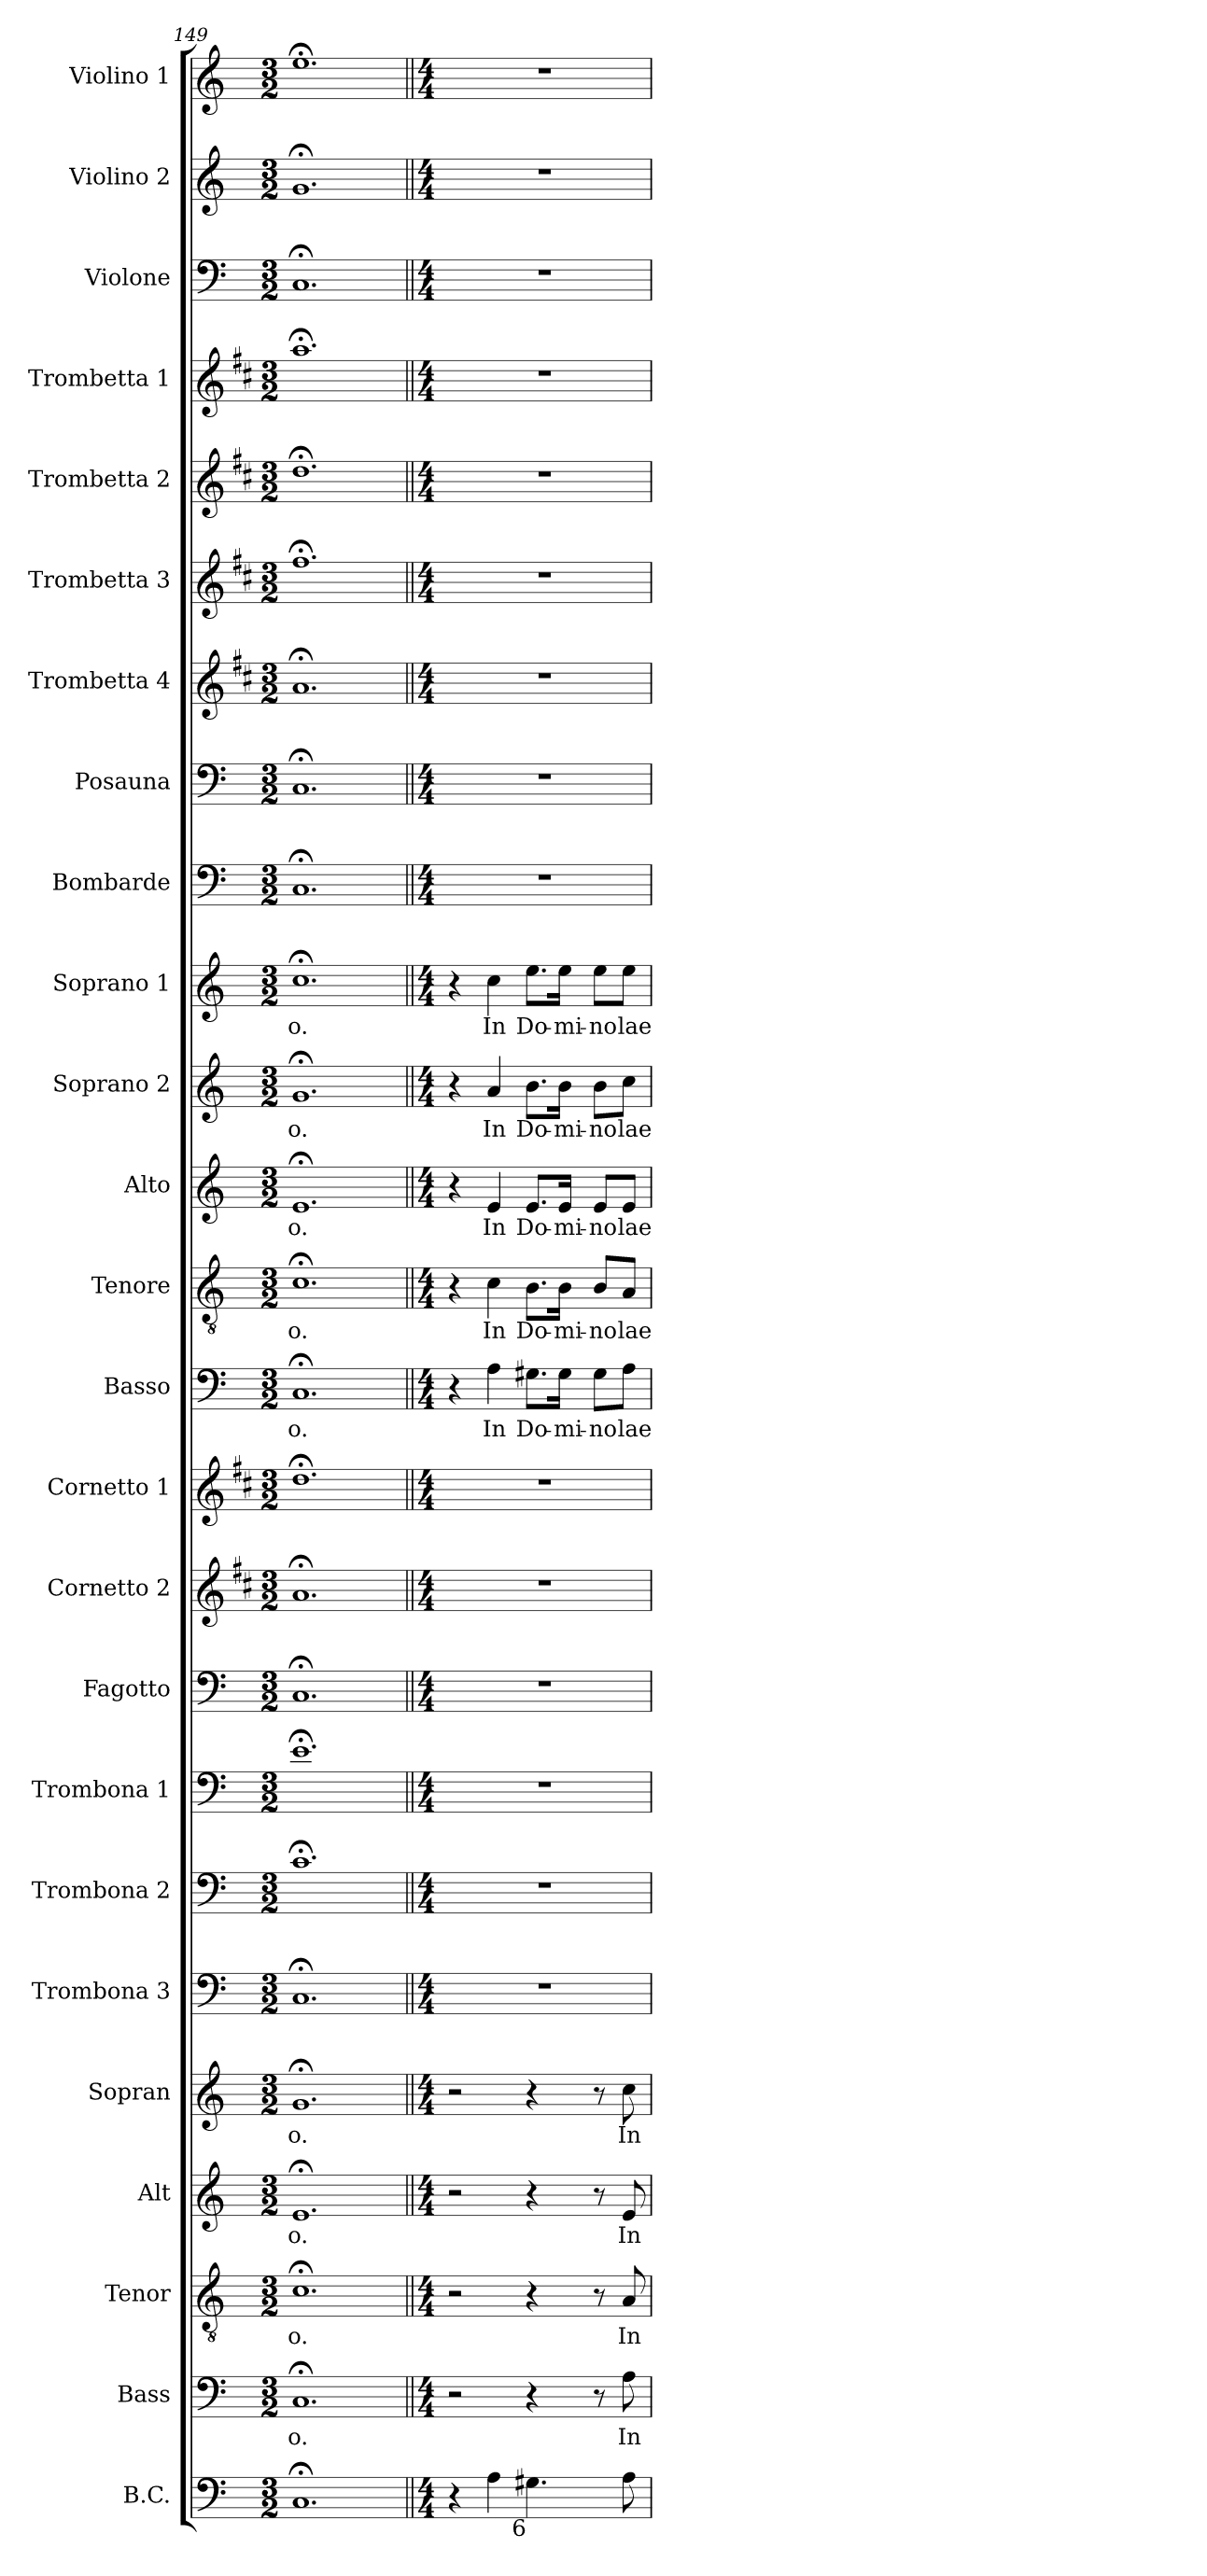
**kern	**kern	**text	**kern	**text	**kern	**text	**kern	**text	**kern	**kern	**kern	**kern	**kern	**kern	**kern	**text	**kern	**text	**kern	**text	**kern	**text	**kern	**text	**kern	**kern	**kern	**kern	**kern	**kern	**kern	**kern	**kern
*part25	*part24	*part24	*part23	*part23	*part22	*part22	*part21	*part21	*part20	*part19	*part18	*part17	*part16	*part15	*part14	*part14	*part13	*part13	*part12	*part12	*part11	*part11	*part10	*part10	*part9	*part8	*part7	*part6	*part5	*part4	*part3	*part2	*part1
*staff25	*staff24	*staff24	*staff23	*staff23	*staff22	*staff22	*staff21	*staff21	*staff20	*staff19	*staff18	*staff17	*staff16	*staff15	*staff14	*staff14	*staff13	*staff13	*staff12	*staff12	*staff11	*staff11	*staff10	*staff10	*staff9	*staff8	*staff7	*staff6	*staff5	*staff4	*staff3	*staff2	*staff1
*I"B.C.	*I"Bass	*	*I"Tenor	*	*I"Alt	*	*I"Sopran	*	*I"Trombona 3	*I"Trombona 2	*I"Trombona 1	*I"Fagotto	*I"Cornetto 2	*I"Cornetto 1	*I"Basso	*	*I"Tenore	*	*I"Alto	*	*I"Soprano 2	*	*I"Soprano 1	*	*I"Bombarde	*I"Posauna	*I"Trombetta 4	*I"Trombetta 3	*I"Trombetta 2	*I"Trombetta 1	*I"Violone	*I"Violino 2	*I"Violino 1
*I'B.C.	*I'B.	*	*I'T.	*	*I'A.	*	*I'S.	*	*I'Tbn. 2	*I'Tbn. 2	*I'Tbn. 1	*I'Fag.	*I'Cor. 2	*I'Cor. 1	*I'B.	*	*I'T.	*	*I'A.	*	*I'S.	*	*I'S.	*	*	*	*	*	*	*	*	*I'Vl. 2	*I'Vl. 1
*clefF4	*clefF4	*	*clefGv2	*	*clefG2	*	*clefG2	*	*clefF4	*clefF4	*clefF4	*clefF4	*clefG2	*clefG2	*clefF4	*	*clefGv2	*	*clefG2	*	*clefG2	*	*clefG2	*	*clefF4	*clefF4	*clefG2	*clefG2	*clefG2	*clefG2	*clefF4	*clefG2	*clefG2
*	*	*	*ITrd7c12	*	*	*	*	*	*	*	*	*	*ITrd1c2	*ITrd1c2	*	*	*ITrd7c12	*	*	*	*	*	*	*	*	*	*ITrd1c2	*ITrd1c2	*ITrd1c2	*ITrd1c2	*	*	*
*k[]	*k[]	*	*k[]	*	*k[]	*	*k[]	*	*k[]	*k[]	*k[]	*k[]	*k[]	*k[]	*k[]	*	*k[]	*	*k[]	*	*k[]	*	*k[]	*	*k[]	*k[]	*k[]	*k[]	*k[]	*k[]	*k[]	*k[]	*k[]
*C:	*C:	*	*C:	*	*C:	*	*C:	*	*C:	*C:	*C:	*C:	*C:	*C:	*C:	*	*C:	*	*C:	*	*C:	*	*C:	*	*C:	*C:	*C:	*C:	*C:	*C:	*C:	*C:	*C:
*M3/2	*M3/2	*	*M3/2	*	*M3/2	*	*M3/2	*	*M3/2	*M3/2	*M3/2	*M3/2	*M3/2	*M3/2	*M3/2	*	*M3/2	*	*M3/2	*	*M3/2	*	*M3/2	*	*M3/2	*M3/2	*M3/2	*M3/2	*M3/2	*M3/2	*M3/2	*M3/2	*M3/2
=149	=149	=149	=149	=149	=149	=149	=149	=149	=149	=149	=149	=149	=149	=149	=149	=149	=149	=149	=149	=149	=149	=149	=149	=149	=149	=149	=149	=149	=149	=149	=149	=149	=149
!	!	!LO:LY:b:color=#000000	!	!	!	!	!	!	!	!	!	!	!	!	!	!	!	!	!	!	!	!	!	!	!	!	!	!	!	!	!	!	!
!	!	!	!	!LO:LY:b:color=#000000	!	!	!	!	!	!	!	!	!	!	!	!	!	!	!	!	!	!	!	!	!	!	!	!	!	!	!	!	!
!	!	!	!	!	!	!LO:LY:b:color=#000000	!	!	!	!	!	!	!	!	!	!	!	!	!	!	!	!	!	!	!	!	!	!	!	!	!	!	!
!	!	!	!	!	!	!	!	!LO:LY:b:color=#000000	!	!	!	!	!	!	!	!	!	!	!	!	!	!	!	!	!	!	!	!	!	!	!	!	!
!	!	!	!	!	!	!	!	!	!	!	!	!	!	!	!	!LO:LY:b:color=#000000	!	!	!	!	!	!	!	!	!	!	!	!	!	!	!	!	!
!	!	!	!	!	!	!	!	!	!	!	!	!	!	!	!	!	!	!LO:LY:b:color=#000000	!	!	!	!	!	!	!	!	!	!	!	!	!	!	!
!	!	!	!	!	!	!	!	!	!	!	!	!	!	!	!	!	!	!	!	!LO:LY:b:color=#000000	!	!	!	!	!	!	!	!	!	!	!	!	!
!	!	!	!	!	!	!	!	!	!	!	!	!	!	!	!	!	!	!	!	!	!	!LO:LY:b:color=#000000	!	!	!	!	!	!	!	!	!	!	!
!	!	!	!	!	!	!	!	!	!	!	!	!	!	!	!	!	!	!	!	!	!	!	!	!LO:LY:b:color=#000000	!	!	!	!	!	!	!	!	!
1.C;i	1.C;i	-o.	1.C;i	-o.	1.e;i	-o.	1.g;i	-o.	1.C;i	1.c;i	1.e;i	1.C;i	1.g;i	1.cc;i	1.C;i	-o.	1.C;i	-o.	1.e;i	-o.	1.g;i	-o.	1.cc;i	-o.	1.C;i	1.C;i	1.g;i	1.ee;i	1.cc;i	1.gg;i	1.C;i	1.g;i	1.ee;i
=150||	=150||	=150||	=150||	=150||	=150||	=150||	=150||	=150||	=150||	=150||	=150||	=150||	=150||	=150||	=150||	=150||	=150||	=150||	=150||	=150||	=150||	=150||	=150||	=150||	=150||	=150||	=150||	=150||	=150||	=150||	=150||	=150||	=150||
*M4/4	*M4/4	*	*M4/4	*	*M4/4	*	*M4/4	*	*M4/4	*M4/4	*M4/4	*M4/4	*M4/4	*M4/4	*M4/4	*	*M4/4	*	*M4/4	*	*M4/4	*	*M4/4	*	*M4/4	*M4/4	*M4/4	*M4/4	*M4/4	*M4/4	*M4/4	*M4/4	*M4/4
*MM100	*	*	*	*	*	*	*	*	*	*	*	*	*	*	*	*	*	*	*	*	*	*	*	*	*	*	*	*	*	*	*	*	*MM100
4r	2r	.	2r	.	2r	.	2r	.	1r	1r	1r	1r	1r	1r	4r	.	4r	.	4r	.	4r	.	4r	.	1r	1r	1r	1r	1r	1r	1r	1r	1r
!	!	!	!	!	!	!	!	!	!	!	!	!	!	!	!	!LO:LY:b:color=#000000	!	!	!	!	!	!	!	!	!	!	!	!	!	!	!	!	!
!	!	!	!	!	!	!	!	!	!	!	!	!	!	!	!	!	!	!LO:LY:b:color=#000000	!	!	!	!	!	!	!	!	!	!	!	!	!	!	!
!	!	!	!	!	!	!	!	!	!	!	!	!	!	!	!	!	!	!	!	!LO:LY:b:color=#000000	!	!	!	!	!	!	!	!	!	!	!	!	!
!	!	!	!	!	!	!	!	!	!	!	!	!	!	!	!	!	!	!	!	!	!	!LO:LY:b:color=#000000	!	!	!	!	!	!	!	!	!	!	!
!	!	!	!	!	!	!	!	!	!	!	!	!	!	!	!	!	!	!	!	!	!	!	!	!LO:LY:b:color=#000000	!	!	!	!	!	!	!	!	!
4Ai\	.	.	.	.	.	.	.	.	.	.	.	.	.	.	4Ai\	In	4Ci\	In	4ei/	In	4ai/	In	4cci\	In	.	.	.	.	.	.	.	.	.
!	!	!	!	!	!	!	!	!	!	!	!	!	!	!	!	!LO:LY:b:color=#000000	!	!	!	!	!	!	!	!	!	!	!	!	!	!	!	!	!
!	!	!	!	!	!	!	!	!	!	!	!	!	!	!	!	!	!	!LO:LY:b:color=#000000	!	!	!	!	!	!	!	!	!	!	!	!	!	!	!
!	!	!	!	!	!	!	!	!	!	!	!	!	!	!	!	!	!	!	!	!LO:LY:b:color=#000000	!	!	!	!	!	!	!	!	!	!	!	!	!
!	!	!	!	!	!	!	!	!	!	!	!	!	!	!	!	!	!	!	!	!	!	!LO:LY:b:color=#000000	!	!	!	!	!	!	!	!	!	!	!
!LO:TX:b:rj:t=6	!	!	!	!	!	!	!	!	!	!	!	!	!	!	!	!	!	!	!	!	!	!	!	!	!	!	!	!	!	!	!	!	!
!	!	!	!	!	!	!	!	!	!	!	!	!	!	!	!	!	!	!	!	!	!	!	!	!LO:LY:b:color=#000000	!	!	!	!	!	!	!	!	!
4.G#Xi\	4r	.	4r	.	4r	.	4r	.	.	.	.	.	.	.	8.G#Xi\L	Do-	8.BBi\L	Do-	8.ei/L	Do-	8.bi\L	Do-	8.eei\L	Do-	.	.	.	.	.	.	.	.	.
!	!	!	!	!	!	!	!	!	!	!	!	!	!	!	!	!LO:LY:b:color=#000000	!	!	!	!	!	!	!	!	!	!	!	!	!	!	!	!	!
!	!	!	!	!	!	!	!	!	!	!	!	!	!	!	!	!	!	!LO:LY:b:color=#000000	!	!	!	!	!	!	!	!	!	!	!	!	!	!	!
!	!	!	!	!	!	!	!	!	!	!	!	!	!	!	!	!	!	!	!	!LO:LY:b:color=#000000	!	!	!	!	!	!	!	!	!	!	!	!	!
!	!	!	!	!	!	!	!	!	!	!	!	!	!	!	!	!	!	!	!	!	!	!LO:LY:b:color=#000000	!	!	!	!	!	!	!	!	!	!	!
!	!	!	!	!	!	!	!	!	!	!	!	!	!	!	!	!	!	!	!	!	!	!	!	!LO:LY:b:color=#000000	!	!	!	!	!	!	!	!	!
.	.	.	.	.	.	.	.	.	.	.	.	.	.	.	16G#i\Jk	-mi-	16BBi\Jk	-mi-	16ei/Jk	-mi-	16bi\Jk	-mi-	16eei\Jk	-mi-	.	.	.	.	.	.	.	.	.
!	!	!	!	!	!	!	!	!	!	!	!	!	!	!	!	!LO:LY:b:color=#000000	!	!	!	!	!	!	!	!	!	!	!	!	!	!	!	!	!
!	!	!	!	!	!	!	!	!	!	!	!	!	!	!	!	!	!	!LO:LY:b:color=#000000	!	!	!	!	!	!	!	!	!	!	!	!	!	!	!
!	!	!	!	!	!	!	!	!	!	!	!	!	!	!	!	!	!	!	!	!LO:LY:b:color=#000000	!	!	!	!	!	!	!	!	!	!	!	!	!
!	!	!	!	!	!	!	!	!	!	!	!	!	!	!	!	!	!	!	!	!	!	!LO:LY:b:color=#000000	!	!	!	!	!	!	!	!	!	!	!
!	!	!	!	!	!	!	!	!	!	!	!	!	!	!	!	!	!	!	!	!	!	!	!	!LO:LY:b:color=#000000	!	!	!	!	!	!	!	!	!
.	8r	.	8r	.	8r	.	8r	.	.	.	.	.	.	.	8G#i\L	-no	8BBi/L	-no	8ei/L	-no	8bi\L	-no	8eei\L	-no	.	.	.	.	.	.	.	.	.
!	!	!LO:LY:b:color=#000000	!	!	!	!	!	!	!	!	!	!	!	!	!	!	!	!	!	!	!	!	!	!	!	!	!	!	!	!	!	!	!
!	!	!	!	!LO:LY:b:color=#000000	!	!	!	!	!	!	!	!	!	!	!	!	!	!	!	!	!	!	!	!	!	!	!	!	!	!	!	!	!
!	!	!	!	!	!	!LO:LY:b:color=#000000	!	!	!	!	!	!	!	!	!	!	!	!	!	!	!	!	!	!	!	!	!	!	!	!	!	!	!
!	!	!	!	!	!	!	!	!LO:LY:b:color=#000000	!	!	!	!	!	!	!	!	!	!	!	!	!	!	!	!	!	!	!	!	!	!	!	!	!
!	!	!	!	!	!	!	!	!	!	!	!	!	!	!	!	!LO:LY:b:color=#000000	!	!	!	!	!	!	!	!	!	!	!	!	!	!	!	!	!
!	!	!	!	!	!	!	!	!	!	!	!	!	!	!	!	!	!	!LO:LY:b:color=#000000	!	!	!	!	!	!	!	!	!	!	!	!	!	!	!
!	!	!	!	!	!	!	!	!	!	!	!	!	!	!	!	!	!	!	!	!LO:LY:b:color=#000000	!	!	!	!	!	!	!	!	!	!	!	!	!
!	!	!	!	!	!	!	!	!	!	!	!	!	!	!	!	!	!	!	!	!	!	!LO:LY:b:color=#000000	!	!	!	!	!	!	!	!	!	!	!
!	!	!	!	!	!	!	!	!	!	!	!	!	!	!	!	!	!	!	!	!	!	!	!	!LO:LY:b:color=#000000	!	!	!	!	!	!	!	!	!
8Ai\	8Ai\	In	8AAi/	In	8ei/	In	8cci\	In	.	.	.	.	.	.	8Ai\J	lae-	8AAi/J	lae-	8ei/J	lae-	8cci\J	lae-	8eei\J	lae-	.	.	.	.	.	.	.	.	.
=	=	=	=	=	=	=	=	=	=	=	=	=	=	=	=	=	=	=	=	=	=	=	=	=	=	=	=	=	=	=	=	=	=
*-	*-	*-	*-	*-	*-	*-	*-	*-	*-	*-	*-	*-	*-	*-	*-	*-	*-	*-	*-	*-	*-	*-	*-	*-	*-	*-	*-	*-	*-	*-	*-	*-	*-
